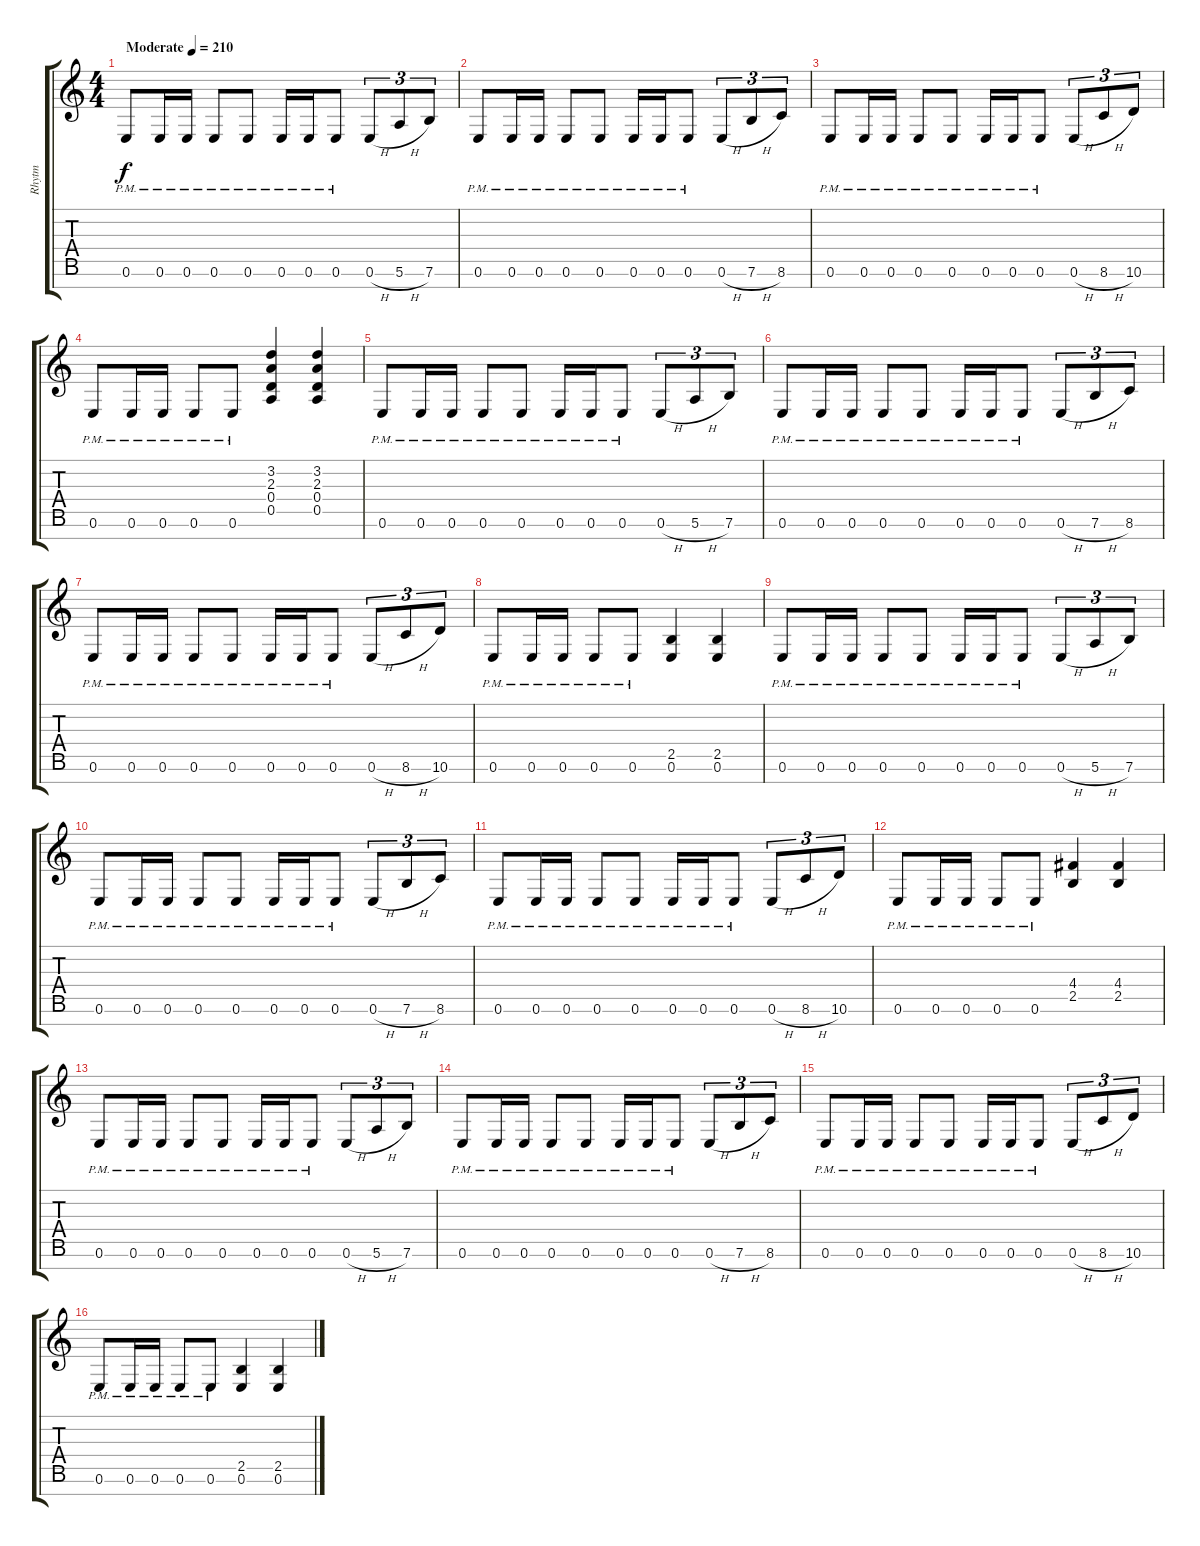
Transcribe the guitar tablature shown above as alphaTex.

\track ("Rhytm" "Rhytm") {instrument distortionguitar}
\staff {score tabs}
\tuning (E4 B3 G3 D3 A2 E2 B1) {hide}
\ts (4 4)
\tempo (210 "Moderate")
\clef g2
\ks c
0.6{pm}.8{dy f instrument distortionguitar} 0.6{pm}.16 0.6{pm}.16 0.6{pm}.8 0.6{pm}.8 0.6{pm}.16 0.6{pm}.16 0.6{pm}.8 0.6{h}.8{tu (3 2)} 5.6{h}.8{tu (3 2)} 7.6.8{tu (3 2)} |
0.6{pm}.8 0.6{pm}.16 0.6{pm}.16 0.6{pm}.8 0.6{pm}.8 0.6{pm}.16 0.6{pm}.16 0.6{pm}.8 0.6{h}.8{tu (3 2)} 7.6{h}.8{tu (3 2)} 8.6.8{tu (3 2)} |
0.6{pm}.8 0.6{pm}.16 0.6{pm}.16 0.6{pm}.8 0.6{pm}.8 0.6{pm}.16 0.6{pm}.16 0.6{pm}.8 0.6{h}.8{tu (3 2)} 8.6{h}.8{tu (3 2)} 10.6.8{tu (3 2)} |
0.6{pm}.8 0.6{pm}.16 0.6{pm}.16 0.6{pm}.8 0.6{pm}.8 (3.2 2.3 0.4 0.5).4 (3.2 2.3 0.4 0.5).4 |
0.6{pm}.8 0.6{pm}.16 0.6{pm}.16 0.6{pm}.8 0.6{pm}.8 0.6{pm}.16 0.6{pm}.16 0.6{pm}.8 0.6{h}.8{tu (3 2)} 5.6{h}.8{tu (3 2)} 7.6.8{tu (3 2)} |
0.6{pm}.8 0.6{pm}.16 0.6{pm}.16 0.6{pm}.8 0.6{pm}.8 0.6{pm}.16 0.6{pm}.16 0.6{pm}.8 0.6{h}.8{tu (3 2)} 7.6{h}.8{tu (3 2)} 8.6.8{tu (3 2)} |
0.6{pm}.8 0.6{pm}.16 0.6{pm}.16 0.6{pm}.8 0.6{pm}.8 0.6{pm}.16 0.6{pm}.16 0.6{pm}.8 0.6{h}.8{tu (3 2)} 8.6{h}.8{tu (3 2)} 10.6.8{tu (3 2)} |
0.6{pm}.8 0.6{pm}.16 0.6{pm}.16 0.6{pm}.8 0.6{pm}.8 (2.5 0.6).4 (2.5 0.6).4 |
0.6{pm}.8 0.6{pm}.16 0.6{pm}.16 0.6{pm}.8 0.6{pm}.8 0.6{pm}.16 0.6{pm}.16 0.6{pm}.8 0.6{h}.8{tu (3 2)} 5.6{h}.8{tu (3 2)} 7.6.8{tu (3 2)} |
0.6{pm}.8 0.6{pm}.16 0.6{pm}.16 0.6{pm}.8 0.6{pm}.8 0.6{pm}.16 0.6{pm}.16 0.6{pm}.8 0.6{h}.8{tu (3 2)} 7.6{h}.8{tu (3 2)} 8.6.8{tu (3 2)} |
0.6{pm}.8 0.6{pm}.16 0.6{pm}.16 0.6{pm}.8 0.6{pm}.8 0.6{pm}.16 0.6{pm}.16 0.6{pm}.8 0.6{h}.8{tu (3 2)} 8.6{h}.8{tu (3 2)} 10.6.8{tu (3 2)} |
0.6{pm}.8 0.6{pm}.16 0.6{pm}.16 0.6{pm}.8 0.6{pm}.8 (4.4 2.5).4 (4.4 2.5).4 |
0.6{pm}.8 0.6{pm}.16 0.6{pm}.16 0.6{pm}.8 0.6{pm}.8 0.6{pm}.16 0.6{pm}.16 0.6{pm}.8 0.6{h}.8{tu (3 2)} 5.6{h}.8{tu (3 2)} 7.6.8{tu (3 2)} |
0.6{pm}.8 0.6{pm}.16 0.6{pm}.16 0.6{pm}.8 0.6{pm}.8 0.6{pm}.16 0.6{pm}.16 0.6{pm}.8 0.6{h}.8{tu (3 2)} 7.6{h}.8{tu (3 2)} 8.6.8{tu (3 2)} |
0.6{pm}.8 0.6{pm}.16 0.6{pm}.16 0.6{pm}.8 0.6{pm}.8 0.6{pm}.16 0.6{pm}.16 0.6{pm}.8 0.6{h}.8{tu (3 2)} 8.6{h}.8{tu (3 2)} 10.6.8{tu (3 2)} |
0.6{pm}.8 0.6{pm}.16 0.6{pm}.16 0.6{pm}.8 0.6{pm}.8 (2.5 0.6).4 (2.5 0.6).4
